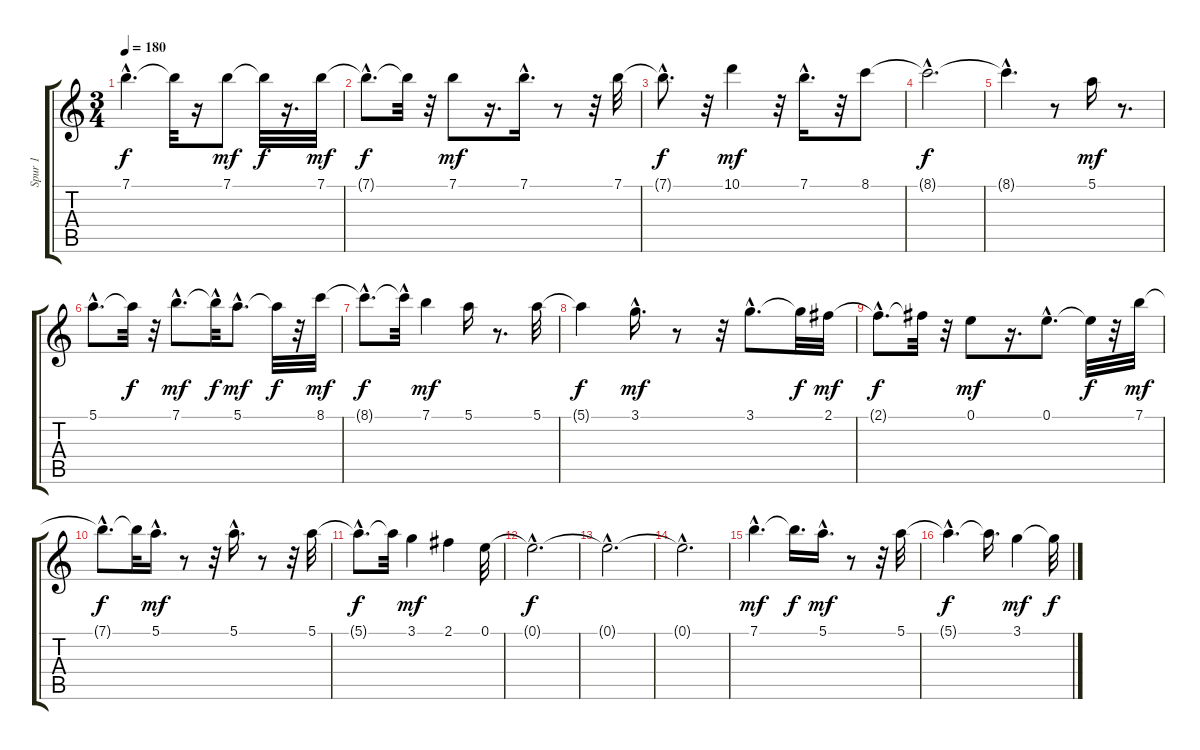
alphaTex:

\track ("Spur 1" "Spur 1") {instrument acousticguitarsteel}
\staff {score tabs}
\tuning (E4 B3 G3 D3 A2 E2) {hide}
\ts (3 4)
\tempo 180
\clef g2
\ks c
7.1{hac t}.4{d dy f} 7.1{t}.32 r.16 7.1.8{dy mf} 7.1{t}.32{dy f} r.16{d} 7.1.32{dy mf} |
7.1{hac t}.8{d dy f} 7.1{t}.32 r.32 7.1.8{dy mf} r.16{d} 7.1{hac}.16{d} r.8 r.32 7.1.32 |
7.1{hac t}.8{d dy f} r.32 10.1.4{dy mf} r.32 7.1{hac}.16{d} r.32 8.1.8 |
8.1{hac t}.2{d dy f} |
8.1{hac t}.4{d} r.8 5.1.16{dy mf} r.8{d} |
5.1{hac}.8{d} 5.1{t}.32{dy f} r.32 7.1{hac}.8{d dy mf} 7.1{hac t}.32{dy f} 5.1{hac}.8{d dy mf} 5.1{t}.32{dy f} r.32 8.1.32{dy mf} |
8.1{hac t}.8{d dy f} 8.1{hac t}.32 7.1.4{dy mf} 5.1.16 r.8{d} 5.1.32 |
5.1{t}.4{dy f} 3.1{hac}.16{d dy mf} r.8 r.32 3.1{hac}.8{d} 3.1{t}.32{dy f} 2.1.32{dy mf} |
2.1{hac t}.8{d dy f} 2.1{t}.32 r.32 0.1.8{dy mf} r.16{d} 0.1{hac}.8{d} 0.1{t}.32{dy f} r.32 7.1.32{dy mf} |
7.1{hac t}.8{d dy f} 7.1{t}.32 5.1{hac}.16{d dy mf} r.8 r.32 5.1{hac}.16{d} r.8 r.32 5.1.32 |
5.1{hac t}.8{d dy f} 5.1{t}.32 3.1.4{dy mf} 2.1.4 0.1.32 |
0.1{hac t}.2{d dy f} |
0.1{hac t}.2{d} |
0.1{hac t}.2{d} |
7.1{hac}.4{d dy mf} 7.1{t}.16{d dy f} 5.1{hac}.16{d dy mf} r.8 r.32 5.1.32 |
5.1{hac t}.4{d dy f} 5.1{t}.16{d} 3.1.4{dy mf} 3.1{t}.32{dy f}
